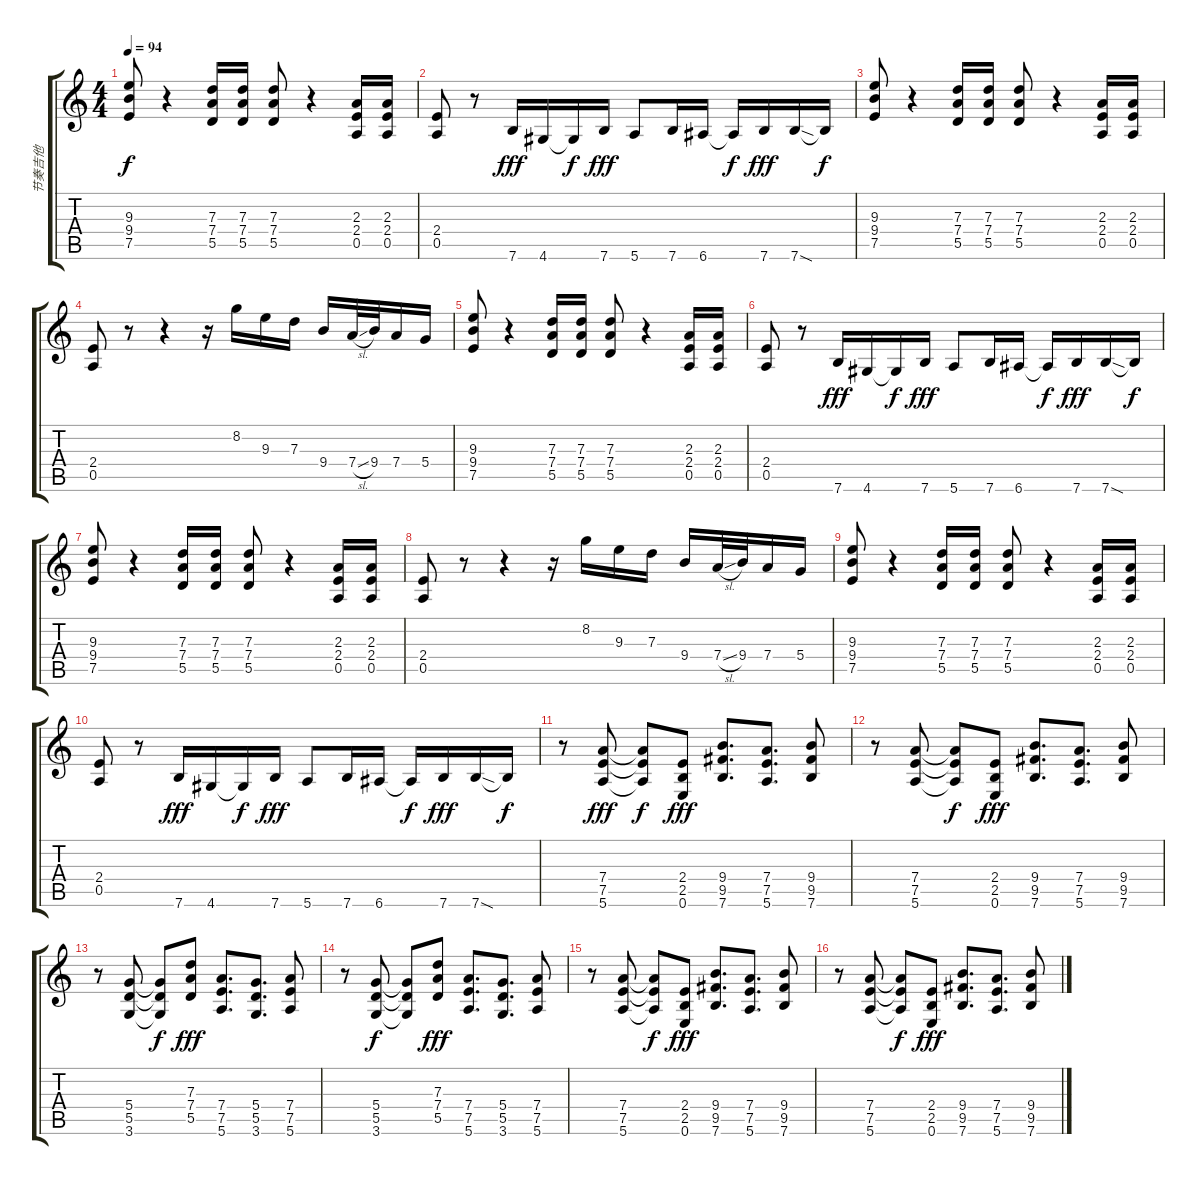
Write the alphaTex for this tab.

\track ("节奏吉他" "节奏吉他") {instrument overdrivenguitar}
\staff {score tabs}
\tuning (E4 B3 G3 D3 A2 E2) {hide}
\ts (4 4)
\tempo 94
\clef g2
\ks c
(9.3 9.4 7.5).8{dy f} r.4 (7.3 7.4 5.5).16 (7.3 7.4 5.5).16 (7.3 7.4 5.5).8 r.4 (2.3 2.4 0.5).16 (2.3 2.4 0.5).16 |
(2.4 0.5).8 r.8 7.6.16{dy fff} 4.6.16 4.6{t}.16{dy f} 7.6.16{dy fff} 5.6.8 7.6.16 6.6.16 6.6{t}.16{dy f} 7.6.16{dy fff} 7.6{sod}.16 7.6{t}.16{dy f} |
(9.3 9.4 7.5).8 r.4 (7.3 7.4 5.5).16 (7.3 7.4 5.5).16 (7.3 7.4 5.5).8 r.4 (2.3 2.4 0.5).16 (2.3 2.4 0.5).16 |
(2.4 0.5).8 r.8 r.4 r.16 8.2.16 9.3.16 7.3.16 9.4.16 7.4{sl}.32 9.4.32 7.4.16 5.4.16 |
(9.3 9.4 7.5).8 r.4 (7.3 7.4 5.5).16 (7.3 7.4 5.5).16 (7.3 7.4 5.5).8 r.4 (2.3 2.4 0.5).16 (2.3 2.4 0.5).16 |
(2.4 0.5).8 r.8 7.6.16{dy fff} 4.6.16 4.6{t}.16{dy f} 7.6.16{dy fff} 5.6.8 7.6.16 6.6.16 6.6{t}.16{dy f} 7.6.16{dy fff} 7.6{sod}.16 7.6{t}.16{dy f} |
(9.3 9.4 7.5).8 r.4 (7.3 7.4 5.5).16 (7.3 7.4 5.5).16 (7.3 7.4 5.5).8 r.4 (2.3 2.4 0.5).16 (2.3 2.4 0.5).16 |
(2.4 0.5).8 r.8 r.4 r.16 8.2.16 9.3.16 7.3.16 9.4.16 7.4{sl}.32 9.4.32 7.4.16 5.4.16 |
(9.3 9.4 7.5).8 r.4 (7.3 7.4 5.5).16 (7.3 7.4 5.5).16 (7.3 7.4 5.5).8 r.4 (2.3 2.4 0.5).16 (2.3 2.4 0.5).16 |
(2.4 0.5).8 r.8 7.6.16{dy fff} 4.6.16 4.6{t}.16{dy f} 7.6.16{dy fff} 5.6.8 7.6.16 6.6.16 6.6{t}.16{dy f} 7.6.16{dy fff} 7.6{sod}.16 7.6{t}.16{dy f} |
r.8 (7.4 7.5 5.6).8{dy fff} (7.4{t} 7.5{t} 5.6{t}).8{dy f} (2.4 2.5 0.6).8{dy fff} (9.4 9.5 7.6).8{d} (7.4 7.5 5.6).8{d} (9.4 9.5 7.6).8 |
r.8 (7.4 7.5 5.6).8 (7.4{t} 7.5{t} 5.6{t}).8{dy f} (2.4 2.5 0.6).8{dy fff} (9.4 9.5 7.6).8{d} (7.4 7.5 5.6).8{d} (9.4 9.5 7.6).8 |
r.8 (5.4 5.5 3.6).8 (5.4{t} 5.5{t} 3.6{t}).8{dy f} (7.3 7.4 5.5).8{dy fff} (7.4 7.5 5.6).8{d} (5.4 5.5 3.6).8{d} (7.4 7.5 5.6).8 |
r.8 (5.4 5.5 3.6).8{dy f} (5.4{t} 5.5{t} 3.6{t}).8 (7.3 7.4 5.5).8{dy fff} (7.4 7.5 5.6).8{d} (5.4 5.5 3.6).8{d} (7.4 7.5 5.6).8 |
r.8 (7.4 7.5 5.6).8 (7.4{t} 7.5{t} 5.6{t}).8{dy f} (2.4 2.5 0.6).8{dy fff} (9.4 9.5 7.6).8{d} (7.4 7.5 5.6).8{d} (9.4 9.5 7.6).8 |
r.8 (7.4 7.5 5.6).8 (7.4{t} 7.5{t} 5.6{t}).8{dy f} (2.4 2.5 0.6).8{dy fff} (9.4 9.5 7.6).8{d} (7.4 7.5 5.6).8{d} (9.4 9.5 7.6).8
